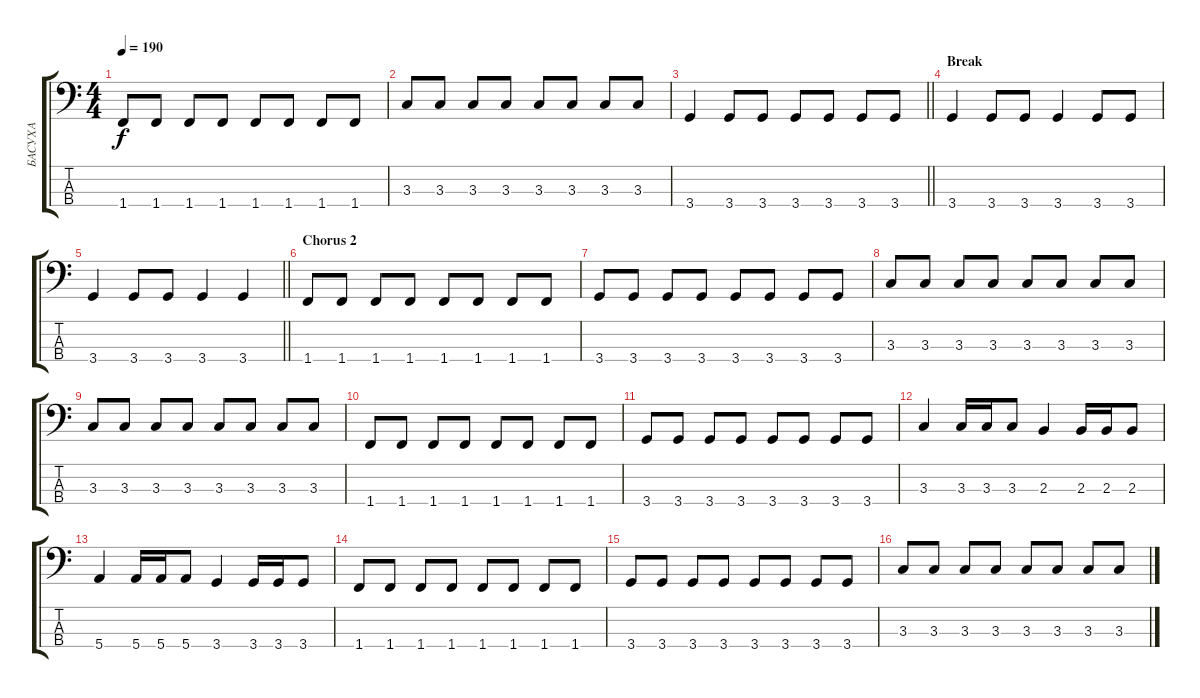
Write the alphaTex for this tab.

\track ("БАСУХА" "БАСУХА") {instrument electricbasspick}
\staff {score tabs}
\tuning (G2 D2 A1 E1) {hide}
\ts (4 4)
\tempo 190
\clef f4
\ks c
1.4.8{dy f} 1.4.8 1.4.8 1.4.8 1.4.8 1.4.8 1.4.8 1.4.8 |
3.3.8 3.3.8 3.3.8 3.3.8 3.3.8 3.3.8 3.3.8 3.3.8 |
\barLineRight lightlight
3.4.4 3.4.8 3.4.8 3.4.8 3.4.8 3.4.8 3.4.8 |
\section ("" "Break")
3.4.4 3.4.8 3.4.8 3.4.4 3.4.8 3.4.8 |
\barLineRight lightlight
3.4.4 3.4.8 3.4.8 3.4.4 3.4.4 |
\section ("" "Chorus 2")
1.4.8 1.4.8 1.4.8 1.4.8 1.4.8 1.4.8 1.4.8 1.4.8 |
3.4.8 3.4.8 3.4.8 3.4.8 3.4.8 3.4.8 3.4.8 3.4.8 |
3.3.8 3.3.8 3.3.8 3.3.8 3.3.8 3.3.8 3.3.8 3.3.8 |
3.3.8 3.3.8 3.3.8 3.3.8 3.3.8 3.3.8 3.3.8 3.3.8 |
1.4.8 1.4.8 1.4.8 1.4.8 1.4.8 1.4.8 1.4.8 1.4.8 |
3.4.8 3.4.8 3.4.8 3.4.8 3.4.8 3.4.8 3.4.8 3.4.8 |
3.3.4 3.3.16 3.3.16 3.3.8 2.3.4 2.3.16 2.3.16 2.3.8 |
5.4.4 5.4.16 5.4.16 5.4.8 3.4.4 3.4.16 3.4.16 3.4.8 |
1.4.8 1.4.8 1.4.8 1.4.8 1.4.8 1.4.8 1.4.8 1.4.8 |
3.4.8 3.4.8 3.4.8 3.4.8 3.4.8 3.4.8 3.4.8 3.4.8 |
3.3.8 3.3.8 3.3.8 3.3.8 3.3.8 3.3.8 3.3.8 3.3.8
